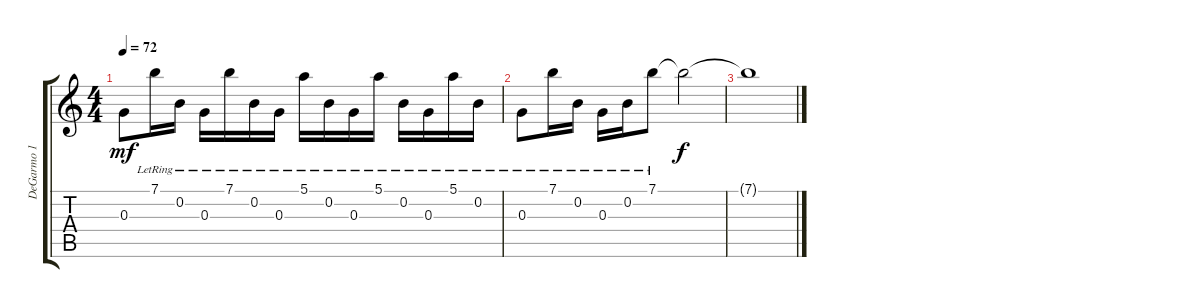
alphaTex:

\track ("DeGarmo 1" "DeGarmo 1") {instrument acousticguitarnylon}
\staff {score tabs}
\tuning (E4 B3 G3 D3 A2 E2) {hide}
\ts (4 4)
\tempo 72
\clef g2
\ks c
0.3.8{dy mf} 7.1{lr}.16 0.2{lr}.16 0.3{lr}.16 7.1{lr}.16 0.2{lr}.16 0.3{lr}.16 5.1{lr}.16 0.2{lr}.16 0.3{lr}.16 5.1{lr}.16 0.2{lr}.16 0.3{lr}.16 5.1{lr}.16 0.2{lr}.16 |
0.3{lr}.8 7.1{lr}.16 0.2{lr}.16 0.3{lr}.16 0.2{lr}.16 7.1{lr}.8 7.1{t}.2{dy f} |
7.1{t}.1
